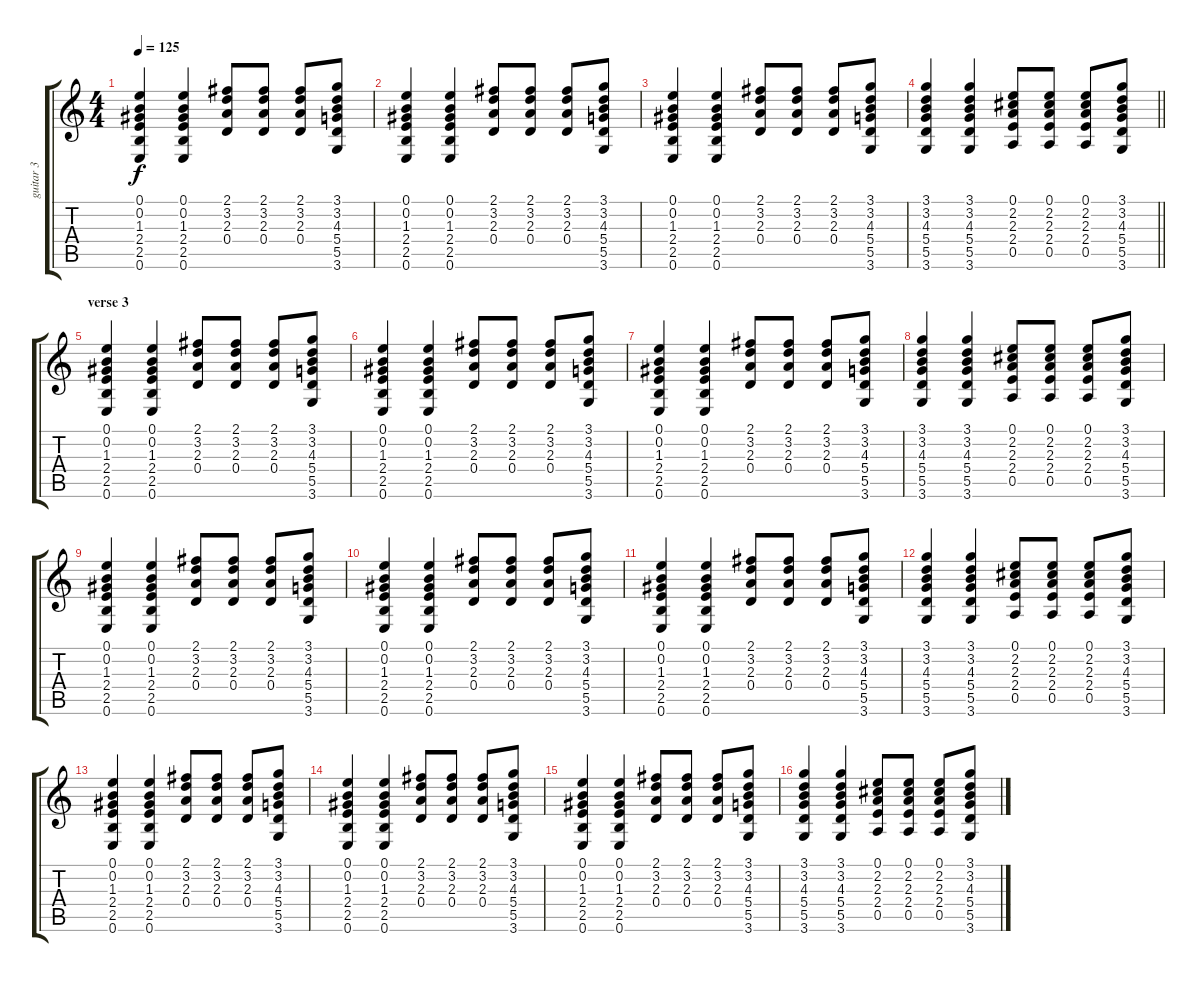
\track ("guitar 3" "guitar 3") {instrument acousticguitarsteel}
\staff {score tabs}
\tuning (E4 B3 G3 D3 A2 E2) {hide}
\ts (4 4)
\tempo 125
\clef g2
\ks c
(0.1 0.2 1.3 2.4 2.5 0.6).4{dy f} (0.1 0.2 1.3 2.4 2.5 0.6).4 (2.1 3.2 2.3 0.4).8 (2.1 3.2 2.3 0.4).8 (2.1 3.2 2.3 0.4).8 (3.1 3.2 4.3 5.4 5.5 3.6).8 |
(0.1 0.2 1.3 2.4 2.5 0.6).4 (0.1 0.2 1.3 2.4 2.5 0.6).4 (2.1 3.2 2.3 0.4).8 (2.1 3.2 2.3 0.4).8 (2.1 3.2 2.3 0.4).8 (3.1 3.2 4.3 5.4 5.5 3.6).8 |
(0.1 0.2 1.3 2.4 2.5 0.6).4 (0.1 0.2 1.3 2.4 2.5 0.6).4 (2.1 3.2 2.3 0.4).8 (2.1 3.2 2.3 0.4).8 (2.1 3.2 2.3 0.4).8 (3.1 3.2 4.3 5.4 5.5 3.6).8 |
\barLineRight lightlight
(3.1 3.2 4.3 5.4 5.5 3.6).4 (3.1 3.2 4.3 5.4 5.5 3.6).4 (0.1 2.2 2.3 2.4 0.5).8 (0.1 2.2 2.3 2.4 0.5).8 (0.1 2.2 2.3 2.4 0.5).8 (3.1 3.2 4.3 5.4 5.5 3.6).8 |
\section ("" "verse 3")
(0.1 0.2 1.3 2.4 2.5 0.6).4 (0.1 0.2 1.3 2.4 2.5 0.6).4 (2.1 3.2 2.3 0.4).8 (2.1 3.2 2.3 0.4).8 (2.1 3.2 2.3 0.4).8 (3.1 3.2 4.3 5.4 5.5 3.6).8 |
(0.1 0.2 1.3 2.4 2.5 0.6).4 (0.1 0.2 1.3 2.4 2.5 0.6).4 (2.1 3.2 2.3 0.4).8 (2.1 3.2 2.3 0.4).8 (2.1 3.2 2.3 0.4).8 (3.1 3.2 4.3 5.4 5.5 3.6).8 |
(0.1 0.2 1.3 2.4 2.5 0.6).4 (0.1 0.2 1.3 2.4 2.5 0.6).4 (2.1 3.2 2.3 0.4).8 (2.1 3.2 2.3 0.4).8 (2.1 3.2 2.3 0.4).8 (3.1 3.2 4.3 5.4 5.5 3.6).8 |
(3.1 3.2 4.3 5.4 5.5 3.6).4 (3.1 3.2 4.3 5.4 5.5 3.6).4 (0.1 2.2 2.3 2.4 0.5).8 (0.1 2.2 2.3 2.4 0.5).8 (0.1 2.2 2.3 2.4 0.5).8 (3.1 3.2 4.3 5.4 5.5 3.6).8 |
(0.1 0.2 1.3 2.4 2.5 0.6).4 (0.1 0.2 1.3 2.4 2.5 0.6).4 (2.1 3.2 2.3 0.4).8 (2.1 3.2 2.3 0.4).8 (2.1 3.2 2.3 0.4).8 (3.1 3.2 4.3 5.4 5.5 3.6).8 |
(0.1 0.2 1.3 2.4 2.5 0.6).4 (0.1 0.2 1.3 2.4 2.5 0.6).4 (2.1 3.2 2.3 0.4).8 (2.1 3.2 2.3 0.4).8 (2.1 3.2 2.3 0.4).8 (3.1 3.2 4.3 5.4 5.5 3.6).8 |
(0.1 0.2 1.3 2.4 2.5 0.6).4 (0.1 0.2 1.3 2.4 2.5 0.6).4 (2.1 3.2 2.3 0.4).8 (2.1 3.2 2.3 0.4).8 (2.1 3.2 2.3 0.4).8 (3.1 3.2 4.3 5.4 5.5 3.6).8 |
(3.1 3.2 4.3 5.4 5.5 3.6).4 (3.1 3.2 4.3 5.4 5.5 3.6).4 (0.1 2.2 2.3 2.4 0.5).8 (0.1 2.2 2.3 2.4 0.5).8 (0.1 2.2 2.3 2.4 0.5).8 (3.1 3.2 4.3 5.4 5.5 3.6).8 |
(0.1 0.2 1.3 2.4 2.5 0.6).4 (0.1 0.2 1.3 2.4 2.5 0.6).4 (2.1 3.2 2.3 0.4).8 (2.1 3.2 2.3 0.4).8 (2.1 3.2 2.3 0.4).8 (3.1 3.2 4.3 5.4 5.5 3.6).8 |
(0.1 0.2 1.3 2.4 2.5 0.6).4 (0.1 0.2 1.3 2.4 2.5 0.6).4 (2.1 3.2 2.3 0.4).8 (2.1 3.2 2.3 0.4).8 (2.1 3.2 2.3 0.4).8 (3.1 3.2 4.3 5.4 5.5 3.6).8 |
(0.1 0.2 1.3 2.4 2.5 0.6).4 (0.1 0.2 1.3 2.4 2.5 0.6).4 (2.1 3.2 2.3 0.4).8 (2.1 3.2 2.3 0.4).8 (2.1 3.2 2.3 0.4).8 (3.1 3.2 4.3 5.4 5.5 3.6).8 |
(3.1 3.2 4.3 5.4 5.5 3.6).4 (3.1 3.2 4.3 5.4 5.5 3.6).4 (0.1 2.2 2.3 2.4 0.5).8 (0.1 2.2 2.3 2.4 0.5).8 (0.1 2.2 2.3 2.4 0.5).8 (3.1 3.2 4.3 5.4 5.5 3.6).8
